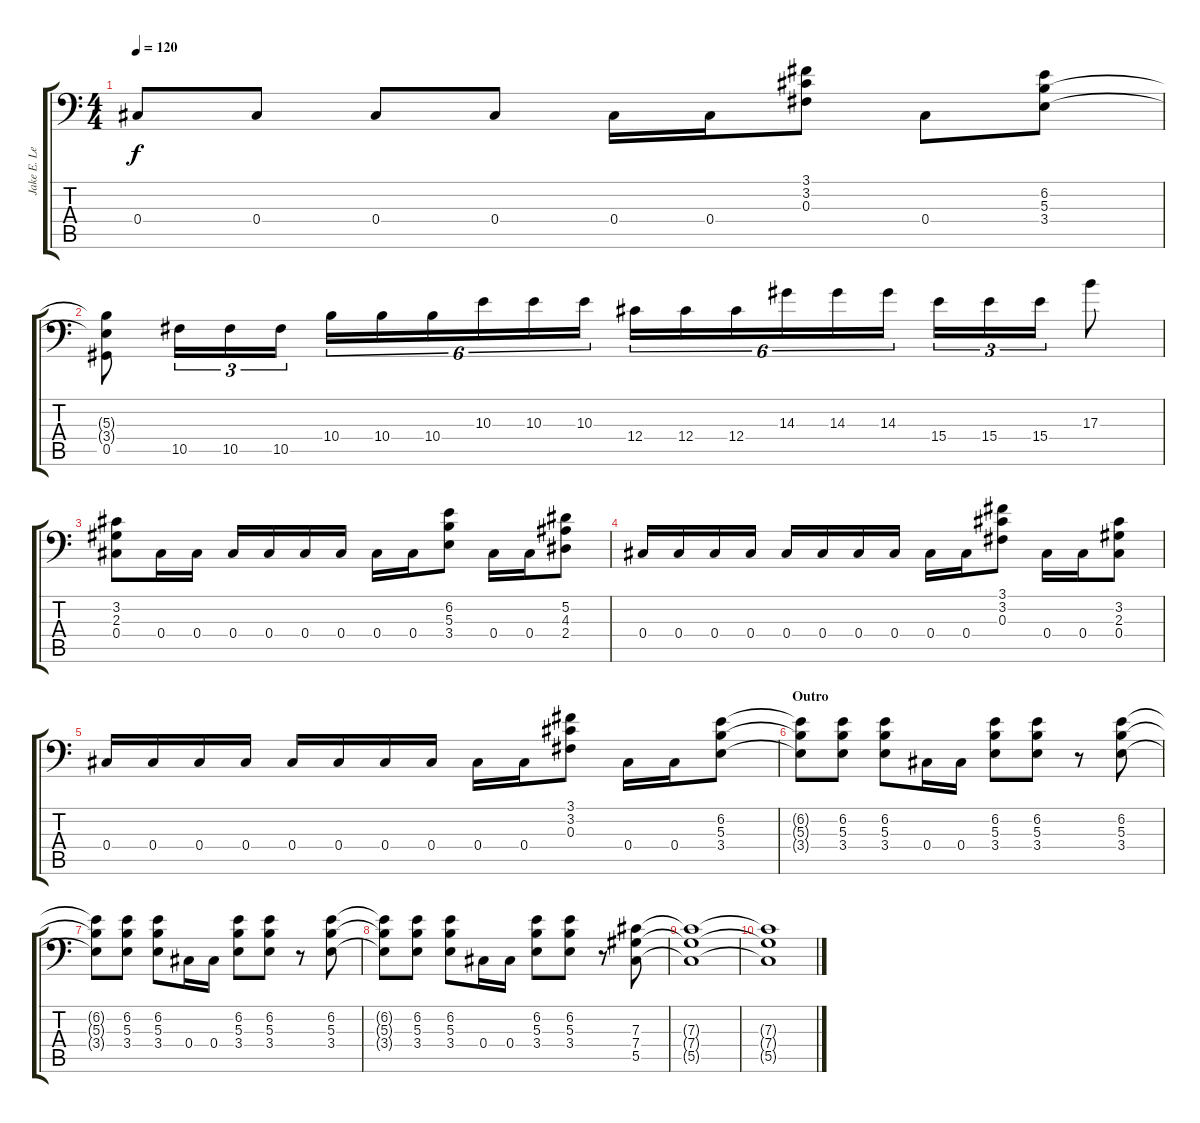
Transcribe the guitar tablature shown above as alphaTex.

\track ("Jake E. Lee (Rhythm Guitar)" "Jake E. Le") {instrument distortionguitar}
\staff {score tabs}
\tuning (Eb3 Bb2 Gb2 Db2 Ab1 Eb1) {hide}
\ts (4 4)
\tempo 120
\clef f4
\ks c
0.4.8{dy f} 0.4.8 0.4.8 0.4.8 0.4.16 0.4.16 (3.1 3.2 0.3).8 0.4.8 (6.2 5.3 3.4).8 |
(5.3{t} 3.4{t} 0.5).8 10.5.16{tu (3 2)} 10.5.16{tu (3 2)} 10.5.16{tu (3 2)} 10.4.16{tu (6 4)} 10.4.16{tu (6 4)} 10.4.16{tu (6 4)} 10.3.16{tu (6 4)} 10.3.16{tu (6 4)} 10.3.16{tu (6 4)} 12.4.16{tu (6 4)} 12.4.16{tu (6 4)} 12.4.16{tu (6 4)} 14.3.16{tu (6 4)} 14.3.16{tu (6 4)} 14.3.16{tu (6 4)} 15.4.16{tu (3 2)} 15.4.16{tu (3 2)} 15.4.16{tu (3 2)} 17.3.8 |
(3.2 2.3 0.4).8 0.4.16 0.4.16 0.4.16 0.4.16 0.4.16 0.4.16 0.4.16 0.4.16 (6.2 5.3 3.4).8 0.4.16 0.4.16 (5.2 4.3 2.4).8 |
0.4.16 0.4.16 0.4.16 0.4.16 0.4.16 0.4.16 0.4.16 0.4.16 0.4.16 0.4.16 (3.1 3.2 0.3).8 0.4.16 0.4.16 (3.2 2.3 0.4).8 |
0.4.16 0.4.16 0.4.16 0.4.16 0.4.16 0.4.16 0.4.16 0.4.16 0.4.16 0.4.16 (3.1 3.2 0.3).8 0.4.16 0.4.16 (6.2 5.3 3.4).8 |
\section ("" "Outro")
(6.2{t} 5.3{t} 3.4{t}).8 (6.2 5.3 3.4).8 (6.2 5.3 3.4).8 0.4.16 0.4.16 (6.2 5.3 3.4).8 (6.2 5.3 3.4).8 r.8 (6.2 5.3 3.4).8 |
(6.2{t} 5.3{t} 3.4{t}).8 (6.2 5.3 3.4).8 (6.2 5.3 3.4).8 0.4.16 0.4.16 (6.2 5.3 3.4).8 (6.2 5.3 3.4).8 r.8 (6.2 5.3 3.4).8 |
(6.2{t} 5.3{t} 3.4{t}).8 (6.2 5.3 3.4).8 (6.2 5.3 3.4).8 0.4.16 0.4.16 (6.2 5.3 3.4).8 (6.2 5.3 3.4).8 r.8 (7.3 7.4 5.5).8 |
(7.3{t} 7.4{t} 5.5{t}).1 |
(7.3{t} 7.4{t} 5.5{t}).1
